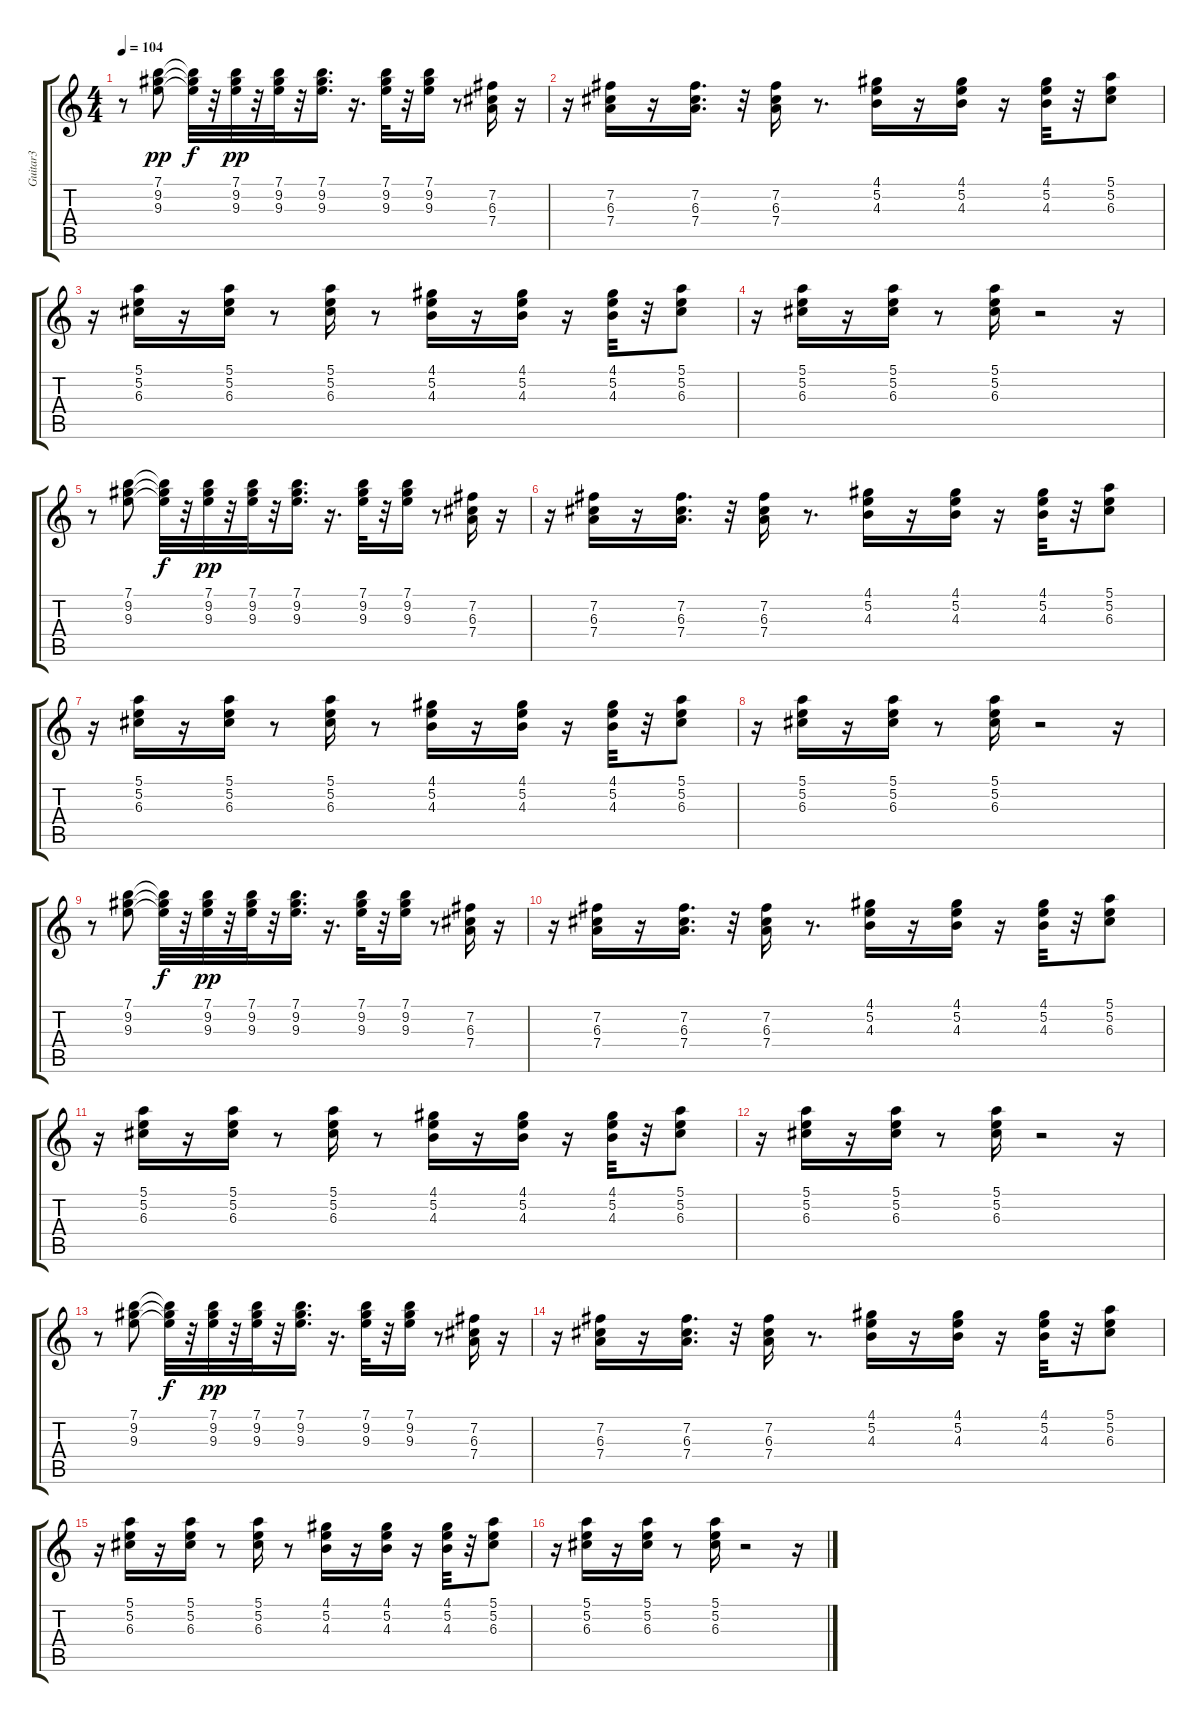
\track ("Guitar3" "Guitar3") {instrument electricguitarclean}
\staff {score tabs}
\tuning (E4 B3 G3 D3 A2 E2) {hide}
\ts (4 4)
\tempo 104
\clef g2
\ks c
r.8{dy pp} (7.1 9.2 9.3).8 (7.1{t} 9.2{t} 9.3{t}).32{dy f} r.32 (7.1 9.2 9.3).32{dy pp} r.32 (7.1 9.2 9.3).32 r.32 (7.1 9.2 9.3).16{d} r.16{d} (7.1 9.2 9.3).32 r.32 (7.1 9.2 9.3).16 r.8 (7.2 6.3 7.4).16 r.16 |
r.16 (7.2 6.3 7.4).16 r.16 (7.2 6.3 7.4).16{d} r.32 (7.2 6.3 7.4).16 r.8{d} (4.1 5.2 4.3).16 r.16 (4.1 5.2 4.3).16 r.16 (4.1 5.2 4.3).32 r.32 (5.1 5.2 6.3).8 |
r.16 (5.1 5.2 6.3).16 r.16 (5.1 5.2 6.3).16 r.8 (5.1 5.2 6.3).16 r.8 (4.1 5.2 4.3).16 r.16 (4.1 5.2 4.3).16 r.16 (4.1 5.2 4.3).32 r.32 (5.1 5.2 6.3).8 |
r.16 (5.1 5.2 6.3).16 r.16 (5.1 5.2 6.3).16 r.8 (5.1 5.2 6.3).16 r.2 r.16 |
r.8 (7.1 9.2 9.3).8 (7.1{t} 9.2{t} 9.3{t}).32{dy f} r.32 (7.1 9.2 9.3).32{dy pp} r.32 (7.1 9.2 9.3).32 r.32 (7.1 9.2 9.3).16{d} r.16{d} (7.1 9.2 9.3).32 r.32 (7.1 9.2 9.3).16 r.8 (7.2 6.3 7.4).16 r.16 |
r.16 (7.2 6.3 7.4).16 r.16 (7.2 6.3 7.4).16{d} r.32 (7.2 6.3 7.4).16 r.8{d} (4.1 5.2 4.3).16 r.16 (4.1 5.2 4.3).16 r.16 (4.1 5.2 4.3).32 r.32 (5.1 5.2 6.3).8 |
r.16 (5.1 5.2 6.3).16 r.16 (5.1 5.2 6.3).16 r.8 (5.1 5.2 6.3).16 r.8 (4.1 5.2 4.3).16 r.16 (4.1 5.2 4.3).16 r.16 (4.1 5.2 4.3).32 r.32 (5.1 5.2 6.3).8 |
r.16 (5.1 5.2 6.3).16 r.16 (5.1 5.2 6.3).16 r.8 (5.1 5.2 6.3).16 r.2 r.16 |
r.8 (7.1 9.2 9.3).8 (7.1{t} 9.2{t} 9.3{t}).32{dy f} r.32 (7.1 9.2 9.3).32{dy pp} r.32 (7.1 9.2 9.3).32 r.32 (7.1 9.2 9.3).16{d} r.16{d} (7.1 9.2 9.3).32 r.32 (7.1 9.2 9.3).16 r.8 (7.2 6.3 7.4).16 r.16 |
r.16 (7.2 6.3 7.4).16 r.16 (7.2 6.3 7.4).16{d} r.32 (7.2 6.3 7.4).16 r.8{d} (4.1 5.2 4.3).16 r.16 (4.1 5.2 4.3).16 r.16 (4.1 5.2 4.3).32 r.32 (5.1 5.2 6.3).8 |
r.16 (5.1 5.2 6.3).16 r.16 (5.1 5.2 6.3).16 r.8 (5.1 5.2 6.3).16 r.8 (4.1 5.2 4.3).16 r.16 (4.1 5.2 4.3).16 r.16 (4.1 5.2 4.3).32 r.32 (5.1 5.2 6.3).8 |
r.16 (5.1 5.2 6.3).16 r.16 (5.1 5.2 6.3).16 r.8 (5.1 5.2 6.3).16 r.2 r.16 |
r.8 (7.1 9.2 9.3).8 (7.1{t} 9.2{t} 9.3{t}).32{dy f} r.32 (7.1 9.2 9.3).32{dy pp} r.32 (7.1 9.2 9.3).32 r.32 (7.1 9.2 9.3).16{d} r.16{d} (7.1 9.2 9.3).32 r.32 (7.1 9.2 9.3).16 r.8 (7.2 6.3 7.4).16 r.16 |
r.16 (7.2 6.3 7.4).16 r.16 (7.2 6.3 7.4).16{d} r.32 (7.2 6.3 7.4).16 r.8{d} (4.1 5.2 4.3).16 r.16 (4.1 5.2 4.3).16 r.16 (4.1 5.2 4.3).32 r.32 (5.1 5.2 6.3).8 |
r.16 (5.1 5.2 6.3).16 r.16 (5.1 5.2 6.3).16 r.8 (5.1 5.2 6.3).16 r.8 (4.1 5.2 4.3).16 r.16 (4.1 5.2 4.3).16 r.16 (4.1 5.2 4.3).32 r.32 (5.1 5.2 6.3).8 |
r.16 (5.1 5.2 6.3).16 r.16 (5.1 5.2 6.3).16 r.8 (5.1 5.2 6.3).16 r.2 r.16
